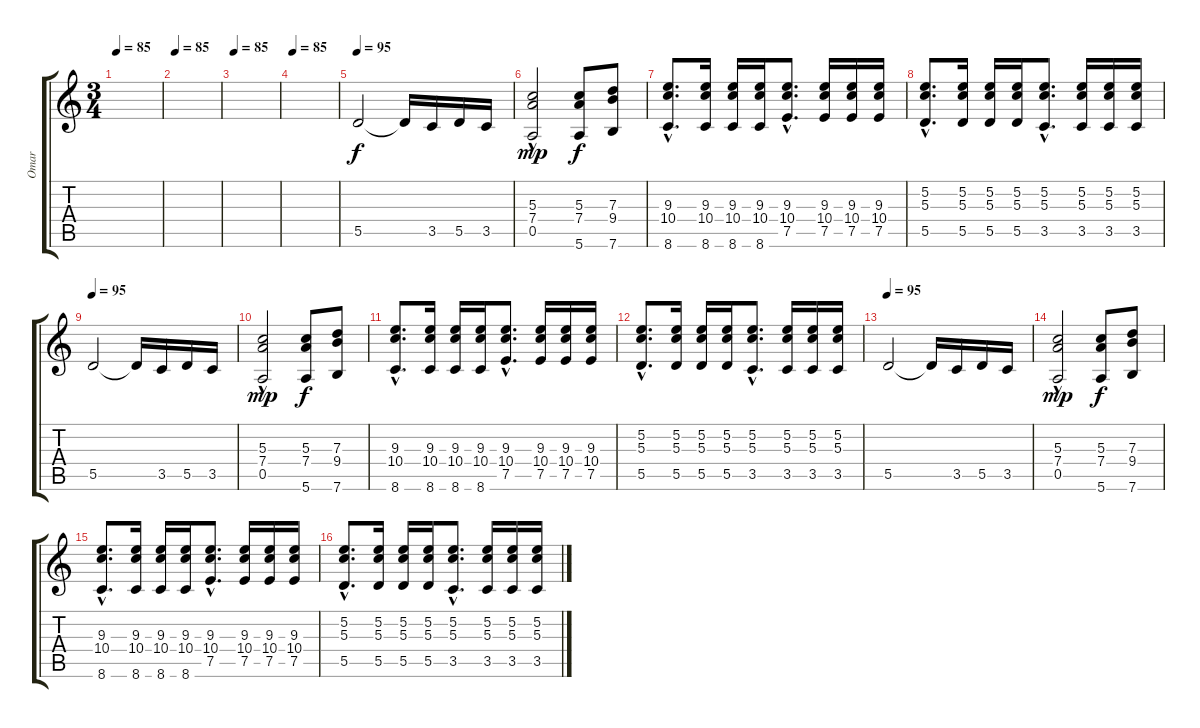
\track ("Omar" "Omar") {instrument overdrivenguitar}
\staff {score tabs}
\tuning (E4 B3 G3 D3 A2 E2) {hide}
\ts (3 4)
\tempo 85
\clef g2
\ks c
|
\tempo 85
|
\tempo 85
|
\tempo 85
|
\tempo 95
5.5.2 5.5{t}.16 3.5.16 5.5.16 3.5.16 |
(5.3 7.4 0.5{hac}).2{dy mp} (5.3 7.4 5.6).8{dy f} (7.3 9.4 7.6).8 |
(9.3{hac} 10.4{hac} 8.6{hac}).8{d} (9.3 10.4 8.6).16 (9.3 10.4 8.6).16 (9.3 10.4 8.6).16 (9.3{hac} 10.4{hac} 7.5{hac}).8{d} (9.3 10.4 7.5).16 (9.3 10.4 7.5).16 (9.3 10.4 7.5).16 |
(5.2{hac} 5.3{hac} 5.5{hac}).8{d} (5.2 5.3 5.5).16 (5.2 5.3 5.5).16 (5.2 5.3 5.5).16 (5.2{hac} 5.3{hac} 3.5{hac}).8{d} (5.2 5.3 3.5).16 (5.2 5.3 3.5).16 (5.2 5.3 3.5).16 |
\tempo 95
5.5.2 5.5{t}.16 3.5.16 5.5.16 3.5.16 |
(5.3 7.4 0.5{hac}).2{dy mp} (5.3 7.4 5.6).8{dy f} (7.3 9.4 7.6).8 |
(9.3{hac} 10.4{hac} 8.6{hac}).8{d} (9.3 10.4 8.6).16 (9.3 10.4 8.6).16 (9.3 10.4 8.6).16 (9.3{hac} 10.4{hac} 7.5{hac}).8{d} (9.3 10.4 7.5).16 (9.3 10.4 7.5).16 (9.3 10.4 7.5).16 |
(5.2{hac} 5.3{hac} 5.5{hac}).8{d} (5.2 5.3 5.5).16 (5.2 5.3 5.5).16 (5.2 5.3 5.5).16 (5.2{hac} 5.3{hac} 3.5{hac}).8{d} (5.2 5.3 3.5).16 (5.2 5.3 3.5).16 (5.2 5.3 3.5).16 |
\tempo 95
5.5.2 5.5{t}.16 3.5.16 5.5.16 3.5.16 |
(5.3 7.4 0.5{hac}).2{dy mp} (5.3 7.4 5.6).8{dy f} (7.3 9.4 7.6).8 |
(9.3{hac} 10.4{hac} 8.6{hac}).8{d} (9.3 10.4 8.6).16 (9.3 10.4 8.6).16 (9.3 10.4 8.6).16 (9.3{hac} 10.4{hac} 7.5{hac}).8{d} (9.3 10.4 7.5).16 (9.3 10.4 7.5).16 (9.3 10.4 7.5).16 |
(5.2{hac} 5.3{hac} 5.5{hac}).8{d} (5.2 5.3 5.5).16 (5.2 5.3 5.5).16 (5.2 5.3 5.5).16 (5.2{hac} 5.3{hac} 3.5{hac}).8{d} (5.2 5.3 3.5).16 (5.2 5.3 3.5).16 (5.2 5.3 3.5).16
